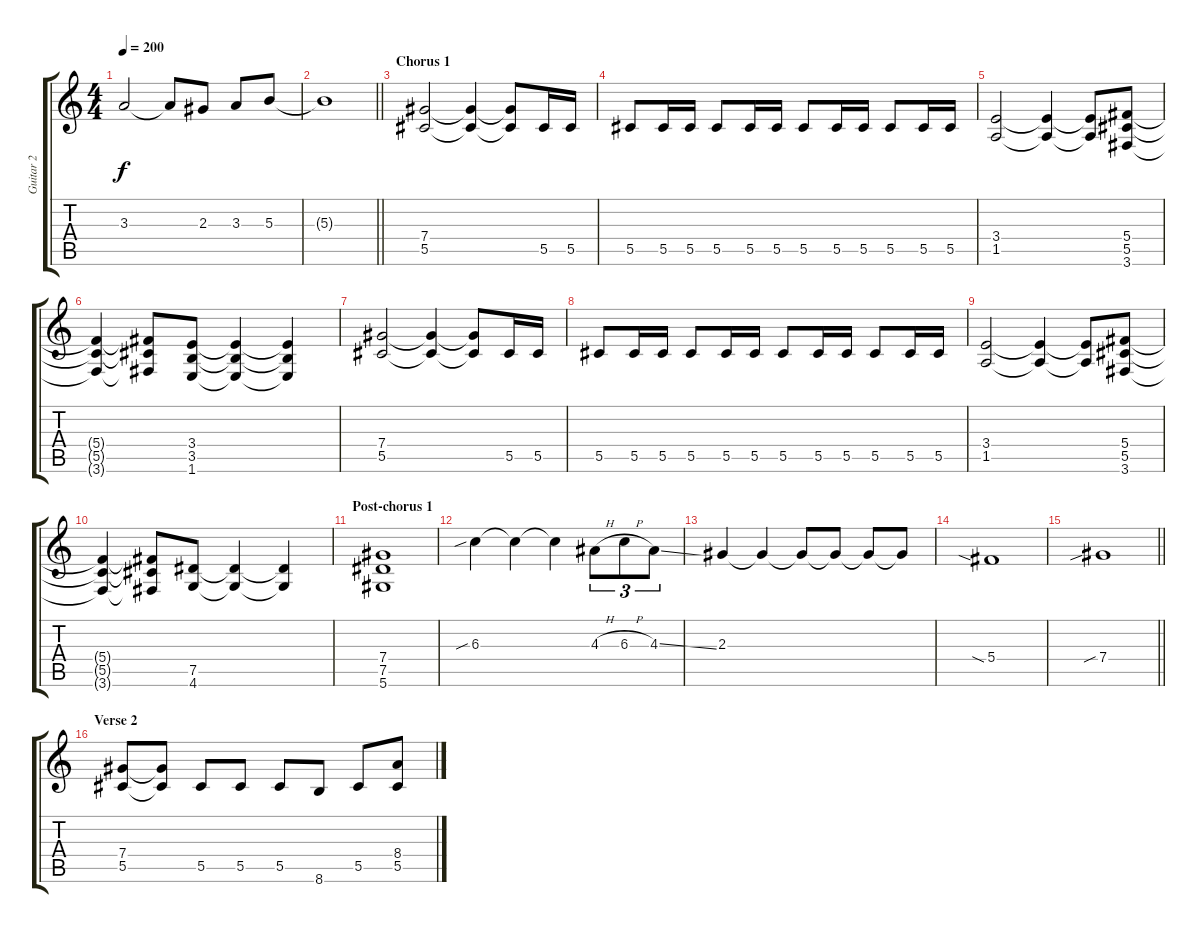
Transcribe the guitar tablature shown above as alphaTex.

\track ("Guitar 2" "Guitar 2") {instrument distortionguitar}
\staff {score tabs}
\tuning (Eb4 Bb3 Gb3 Db3 Ab2 Eb2) {hide}
\ts (4 4)
\tempo 200
\clef g2
\ks c
3.3.2{dy f} 3.3{t}.8 2.3.8 3.3.8 5.3.8 |
\barLineRight lightlight
5.3{t}.1 |
\section ("" "Chorus 1")
(7.4 5.5).2 (7.4{t} 5.5{t}).4 (7.4{t} 5.5{t}).8 5.5.16 5.5.16 |
5.5.8 5.5.16 5.5.16 5.5.8 5.5.16 5.5.16 5.5.8 5.5.16 5.5.16 5.5.8 5.5.16 5.5.16 |
(3.4 1.5).2 (3.4{t} 1.5{t}).4 (3.4{t} 1.5{t}).8 (5.4 5.5 3.6).8 |
(5.4{t} 5.5{t} 3.6{t}).4 (5.4{t} 5.5{t} 3.6{t}).8 (3.4 3.5 1.6).8 (3.4{t} 3.5{t} 1.6{t}).4 (3.4{t} 3.5{t} 1.6{t}).4 |
(7.4 5.5).2 (7.4{t} 5.5{t}).4 (7.4{t} 5.5{t}).8 5.5.16 5.5.16 |
5.5.8 5.5.16 5.5.16 5.5.8 5.5.16 5.5.16 5.5.8 5.5.16 5.5.16 5.5.8 5.5.16 5.5.16 |
(3.4 1.5).2 (3.4{t} 1.5{t}).4 (3.4{t} 1.5{t}).8 (5.4 5.5 3.6).8 |
(5.4{t} 5.5{t} 3.6{t}).4 (5.4{t} 5.5{t} 3.6{t}).8 (7.5 4.6).8 (7.5{t} 4.6{t}).4 (7.5{t} 4.6{t}).4 |
\section ("" "Post-chorus 1")
(7.4 7.5 5.6).1 |
6.3{sib}.4 6.3{t}.4 6.3{t}.4 4.3{h}.8{tu (3 2)} 6.3{h}.8{tu (3 2)} 4.3{ss}.8{tu (3 2)} |
2.3.4 2.3{t}.4 2.3{t}.8 2.3{t}.8 2.3{t}.8 2.3{t}.8 |
5.4{sia}.1 |
\barLineRight lightlight
7.4{sib}.1 |
\section ("" "Verse 2")
(7.4 5.5).8 (7.4{t} 5.5{t}).8 5.5.8 5.5.8 5.5.8 8.6.8 5.5.8 (8.4 5.5).8
